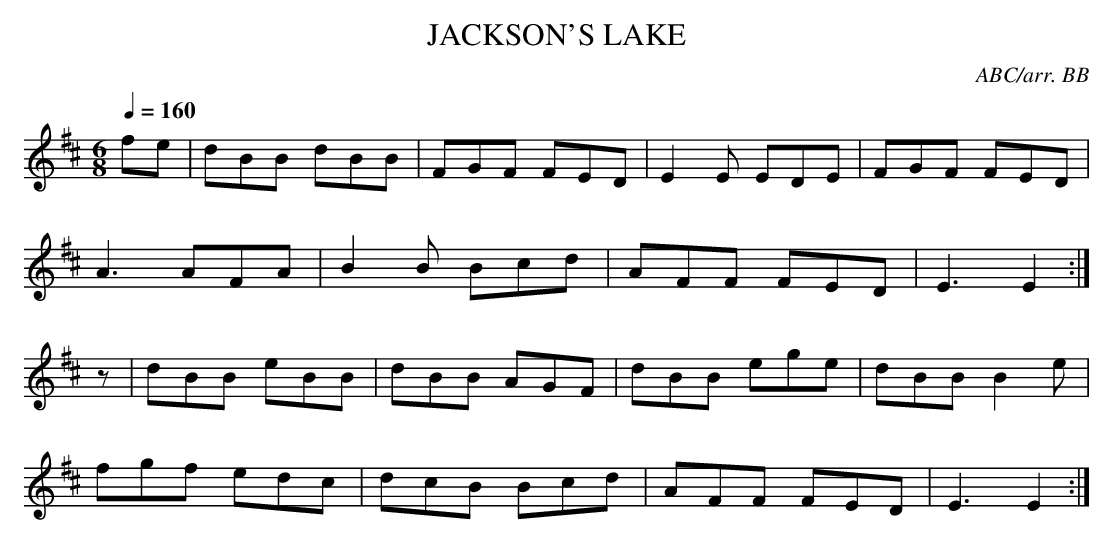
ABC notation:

X:1
T:JACKSON'S LAKE
C:ABC/arr. BB
a Squire Jackson tune that doesn't appear in "Jackson's Celebrated Irish
Tunes" (ITTL folder 30).
Q:1/4=160
M:6/8
L:1/8
K:Edor % source key = Am
fe|dBB dBB|FGF FED|E2E EDE|FGF FED|
A3 AFA|B2B Bcd|AFF FED|E3 E2 :|
z|dBB eBB|dBB AGF|dBB ege|dBB B2e |
fgf edc|dcB Bcd|AFF FED|E3 E2 :|
